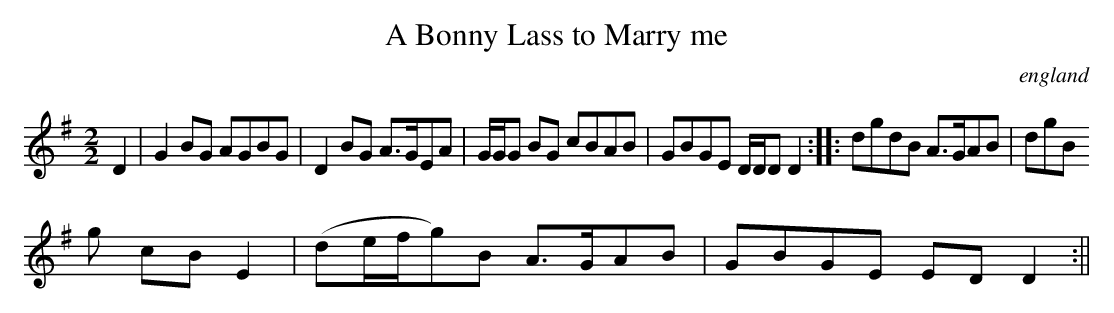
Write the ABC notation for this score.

X:1
T:A Bonny Lass to Marry me
O:england
M:2/2
L:1/8
K:G major
D2|G2BG AGBG|D2BG A>GEA|G/2G/2G BG cBAB|GBGE D/2D/2DD2:||:dgdB A>GAB|dgB
g cBE2|(de/2f/2g)B A>GAB|GBGE ED D2:||
